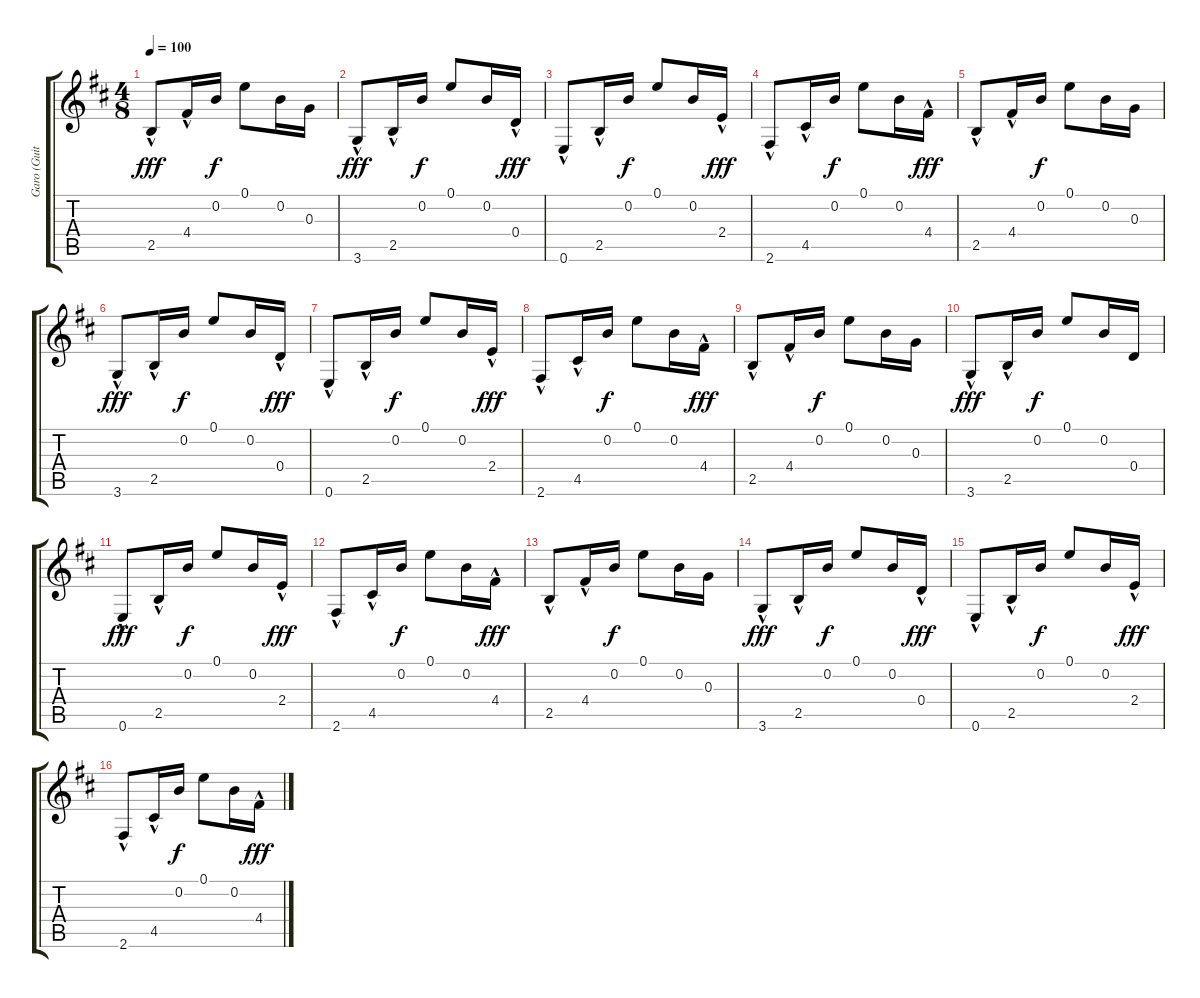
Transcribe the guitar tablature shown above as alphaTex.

\track ("Garo (Guitarra Lider)" "Garo (Guit") {instrument acousticguitarnylon}
\staff {score tabs}
\tuning (E4 B3 G3 D3 A2 E2) {hide}
\ts (4 8)
\tempo 100
\clef g2
\ks bminor
2.5{hac}.8{dy fff} 4.4{hac}.16 0.2.16{dy f} 0.1.8 0.2.16 0.3.16 |
3.6{hac}.8{dy fff} 2.5{hac}.16 0.2.16{dy f} 0.1.8 0.2.16 0.4{hac}.16{dy fff} |
0.6{hac}.8 2.5{hac}.16 0.2.16{dy f} 0.1.8 0.2.16 2.4{hac}.16{dy fff} |
2.6{hac}.8 4.5{hac}.16 0.2.16{dy f} 0.1.8 0.2.16 4.4{hac}.16{dy fff} |
2.5{hac}.8 4.4{hac}.16 0.2.16{dy f} 0.1.8 0.2.16 0.3.16 |
3.6{hac}.8{dy fff} 2.5{hac}.16 0.2.16{dy f} 0.1.8 0.2.16 0.4{hac}.16{dy fff} |
0.6{hac}.8 2.5{hac}.16 0.2.16{dy f} 0.1.8 0.2.16 2.4{hac}.16{dy fff} |
2.6{hac}.8 4.5{hac}.16 0.2.16{dy f} 0.1.8 0.2.16 4.4{hac}.16{dy fff} |
2.5{hac}.8 4.4{hac}.16 0.2.16{dy f} 0.1.8 0.2.16 0.3.16 |
3.6{hac}.8{dy fff} 2.5{hac}.16 0.2.16{dy f} 0.1.8 0.2.16 0.4.16 |
0.6{hac}.8{dy fff} 2.5{hac}.16 0.2.16{dy f} 0.1.8 0.2.16 2.4{hac}.16{dy fff} |
2.6{hac}.8 4.5{hac}.16 0.2.16{dy f} 0.1.8 0.2.16 4.4{hac}.16{dy fff} |
2.5{hac}.8 4.4{hac}.16 0.2.16{dy f} 0.1.8 0.2.16 0.3.16 |
3.6{hac}.8{dy fff} 2.5{hac}.16 0.2.16{dy f} 0.1.8 0.2.16 0.4{hac}.16{dy fff} |
0.6{hac}.8 2.5{hac}.16 0.2.16{dy f} 0.1.8 0.2.16 2.4{hac}.16{dy fff} |
2.6{hac}.8 4.5{hac}.16 0.2.16{dy f} 0.1.8 0.2.16 4.4{hac}.16{dy fff}
